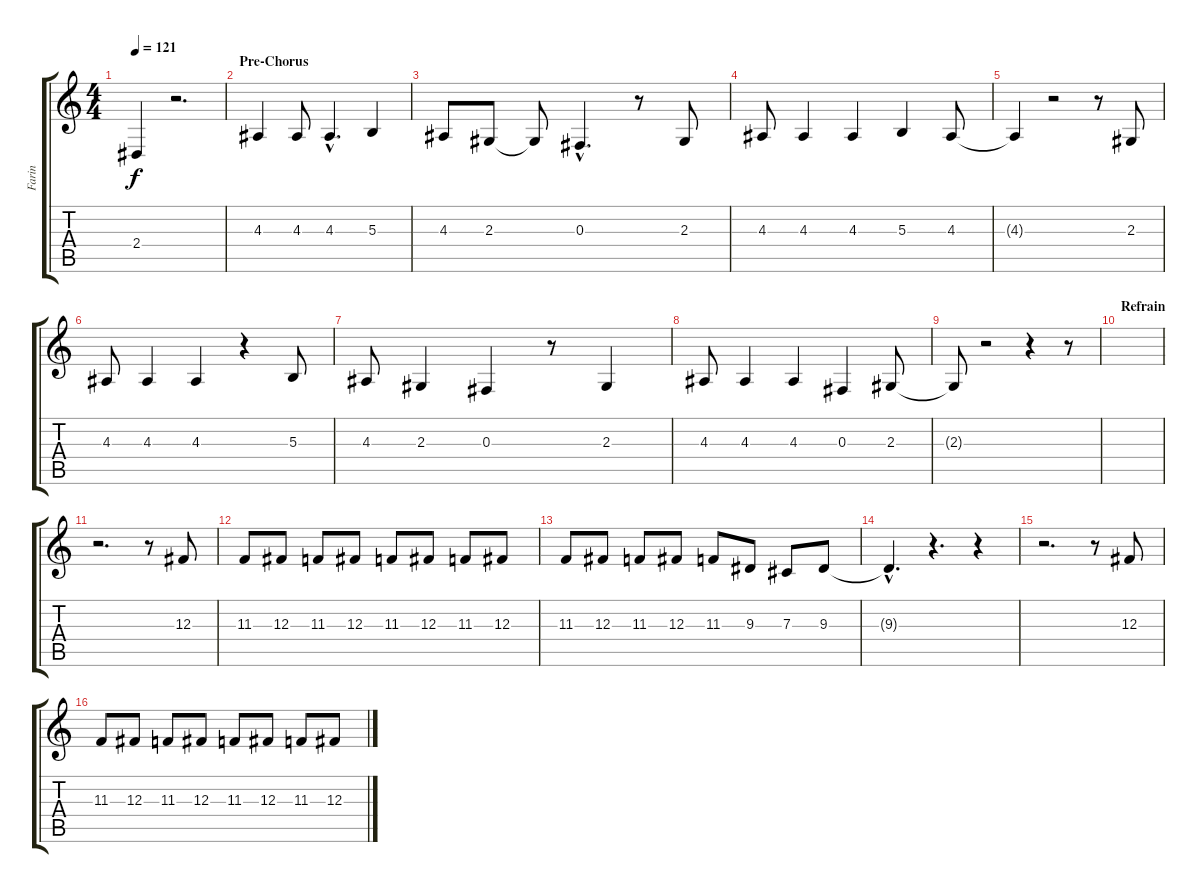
\track ("Farin" "Farin") {instrument oboe}
\staff {score tabs}
\tuning (Eb4 Bb3 Gb3 Db3 Ab2 Eb2) {hide}
\ts (4 4)
\tempo 121
\clef g2
\ks c
2.4{t}.4{dy f} r.2{d} |
\section ("" "Pre-Chorus")
4.3.4 4.3.8 4.3{hac}.4{d} 5.3.4 |
4.3.8 2.3.8 2.3{t}.8 0.3{hac}.4{d} r.8 2.3.8 |
4.3.8 4.3.4 4.3.4 5.3.4 4.3.8 |
4.3{t}.4 r.2 r.8 2.3.8 |
4.3.8 4.3.4 4.3.4 r.4 5.3.8 |
4.3.8 2.3.4 0.3.4 r.8 2.3.4 |
4.3.8 4.3.4 4.3.4 0.3.4 2.3.8 |
2.3{t}.8 r.2 r.4 r.8 |
\section ("" "Refrain")
|
r.2{d} r.8 12.3.8{volume 12 balance 8} |
11.3.8 12.3.8 11.3.8 12.3.8 11.3.8 12.3.8 11.3.8 12.3.8 |
11.3.8 12.3.8 11.3.8 12.3.8 11.3.8 9.3.8 7.3.8 9.3.8 |
9.3{hac t}.4{d} r.4{d} r.4 |
r.2{d} r.8 12.3.8{volume 12 balance 8} |
11.3.8 12.3.8 11.3.8 12.3.8 11.3.8 12.3.8 11.3.8 12.3.8
